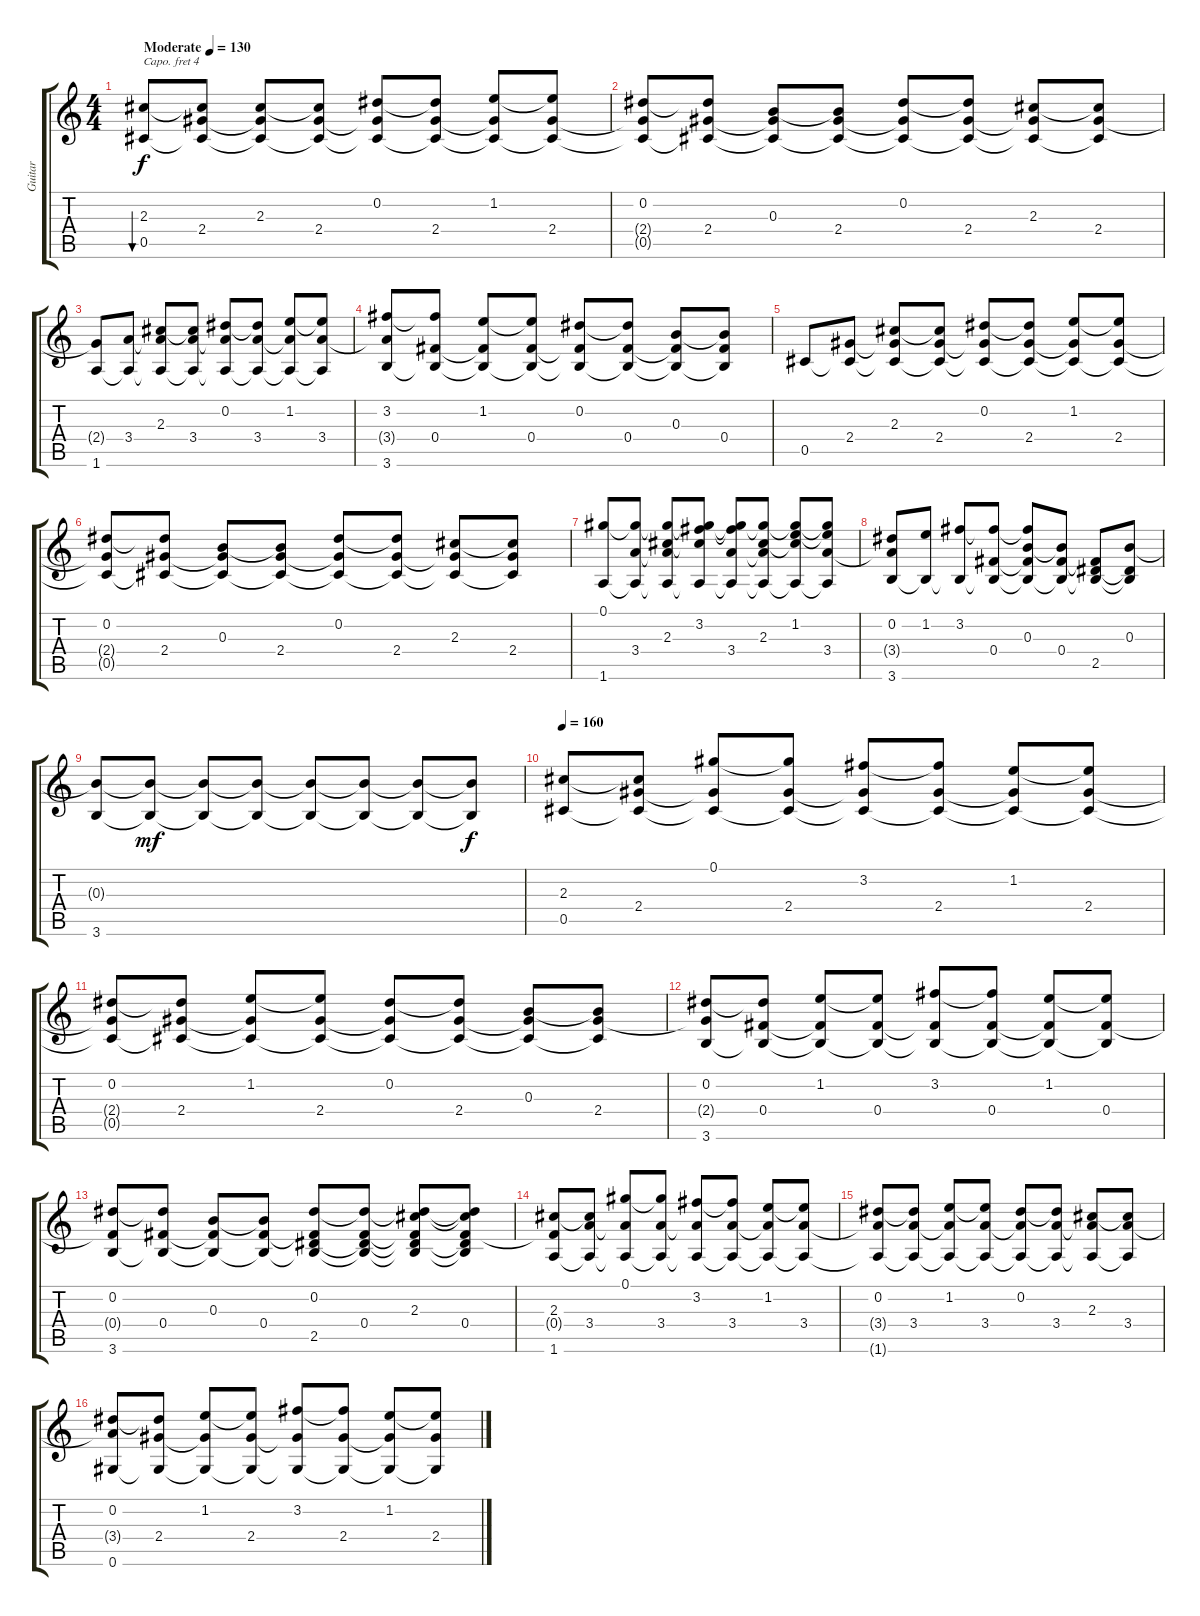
\track ("Guitar" "Guitar") {instrument acousticguitarsteel}
\staff {score tabs}
\capo 4
\tuning (E4 B3 G3 D3 A2 E2) {hide}
\ts (4 4)
\tempo (130 "Moderate")
\clef g2
\ks c
(2.3 0.5).8{bu 120 dy f instrument acousticguitarsteel} (2.3{t} 2.4 0.5{t}).8 (2.3 2.4{t} 0.5{t}).8 (2.3{t} 2.4 0.5{t}).8 (0.2 2.4{t} 0.5{t}).8 (0.2{t} 2.4 0.5{t}).8 (1.2 2.4{t} 0.5{t}).8 (1.2{t} 2.4 0.5{t}).8 |
(0.2 2.4{t} 0.5{t}).8 (0.2{t} 2.4 0.5{t}).8 (0.3 2.4{t} 0.5{t}).8 (0.3{t} 2.4 0.5{t}).8 (0.2 2.4{t} 0.5{t}).8 (0.2{t} 2.4 0.5{t}).8 (2.3 2.4{t} 0.5{t}).8 (2.3{t} 2.4 0.5{t}).8 |
(2.4{t} 1.6).8 (3.4 1.6{t}).8 (2.3 3.4{t} 1.6{t}).8 (2.3{t} 3.4 1.6{t}).8 (0.2 3.4{t} 1.6{t}).8 (0.2{t} 3.4 1.6{t}).8 (1.2 3.4{t} 1.6{t}).8 (1.2{t} 3.4 1.6{t}).8 |
(3.2 3.4{t} 3.6).8 (3.2{t} 0.4 3.6{t}).8 (1.2 0.4{t} 3.6{t}).8 (1.2{t} 0.4 3.6{t}).8 (0.2 0.4{t} 3.6{t}).8 (0.2{t} 0.4 3.6{t}).8 (0.3 0.4{t} 3.6{t}).8 (0.3{t} 0.4 3.6{t}).8 |
0.5.8 (2.4 0.5{t}).8 (2.3 2.4{t} 0.5{t}).8 (2.3{t} 2.4 0.5{t}).8 (0.2 2.4{t} 0.5{t}).8 (0.2{t} 2.4 0.5{t}).8 (1.2 2.4{t} 0.5{t}).8 (1.2{t} 2.4 0.5{t}).8 |
(0.2 2.4{t} 0.5{t}).8 (0.2{t} 2.4 0.5{t}).8 (0.3 2.4{t} 0.5{t}).8 (0.3{t} 2.4 0.5{t}).8 (0.2 2.4{t} 0.5{t}).8 (0.2{t} 2.4 0.5{t}).8 (2.3 2.4{t} 0.5{t}).8 (2.3{t} 2.4 0.5{t}).8 |
(0.1 1.6).8 (0.1{t} 3.4 1.6{t}).8 (0.1{t} 2.3 3.4{t} 1.6{t}).8 (0.1{t} 3.2 2.3{t} 1.6{t}).8 (0.1{t} 3.2{t} 3.4 1.6{t}).8 (0.1{t} 2.3 3.4{t} 1.6{t}).8 (0.1{t} 1.2 2.3{t} 1.6{t}).8 (0.1{t} 1.2{t} 3.4 1.6{t}).8 |
(0.2 3.4{t} 3.6).8 (1.2 3.6{t}).8 (3.2 3.6{t}).8 (3.2{t} 0.4 3.6{t}).8 (3.2{t} 0.3 0.4{t} 3.6{t}).8 (0.3{t} 0.4 3.6{t}).8 (0.4{t} 2.5 3.6{t}).8 (0.3 2.5{t} 3.6{t}).8 |
(0.3{t} 3.6).8 (0.3{t} 3.6{t}).8{dy mf} (0.3{t} 3.6{t}).8 (0.3{t} 3.6{t}).8 (0.3{t} 3.6{t}).8 (0.3{t} 3.6{t}).8 (0.3{t} 3.6{t}).8 (0.3{t} 3.6{t}).8{dy f} |
\tempo 160
(2.3 0.5).8 (2.3{t} 2.4 0.5{t}).8 (0.1 2.4{t} 0.5{t}).8 (0.1{t} 2.4 0.5{t}).8 (3.2 2.4{t} 0.5{t}).8 (3.2{t} 2.4 0.5{t}).8 (1.2 2.4{t} 0.5{t}).8 (1.2{t} 2.4 0.5{t}).8 |
(0.2 2.4{t} 0.5{t}).8 (0.2{t} 2.4 0.5{t}).8 (1.2 2.4{t} 0.5{t}).8 (1.2{t} 2.4 0.5{t}).8 (0.2 2.4{t} 0.5{t}).8 (0.2{t} 2.4 0.5{t}).8 (0.3 2.4{t} 0.5{t}).8 (0.3{t} 2.4 0.5{t}).8 |
(0.2 2.4{t} 3.6).8 (0.2{t} 0.4 3.6{t}).8 (1.2 0.4{t} 3.6{t}).8 (1.2{t} 0.4 3.6{t}).8 (3.2 0.4{t} 3.6{t}).8 (3.2{t} 0.4 3.6{t}).8 (1.2 0.4{t} 3.6{t}).8 (1.2{t} 0.4 3.6{t}).8 |
(0.2 0.4{t} 3.6).8 (0.2{t} 0.4 3.6{t}).8 (0.3 0.4{t} 3.6{t}).8 (0.3{t} 0.4 3.6{t}).8 (0.2 0.4{t} 2.5 3.6{t}).8 (0.2{t} 0.4 2.5{t} 3.6{t}).8 (0.2{t} 2.3 0.4{t} 2.5{t} 3.6{t}).8 (0.2{t} 2.3{t} 0.4 2.5{t} 3.6{t}).8 |
(2.3 0.4{t} 1.6).8 (2.3{t} 3.4 1.6{t}).8 (0.1 3.4{t} 1.6{t}).8 (0.1{t} 3.4 1.6{t}).8 (3.2 3.4{t} 1.6{t}).8 (3.2{t} 3.4 1.6{t}).8 (1.2 3.4{t} 1.6{t}).8 (1.2{t} 3.4 1.6{t}).8 |
(0.2 3.4{t} 1.6{t}).8 (0.2{t} 3.4 1.6{t}).8 (1.2 3.4{t} 1.6{t}).8 (1.2{t} 3.4 1.6{t}).8 (0.2 3.4{t} 1.6{t}).8 (0.2{t} 3.4 1.6{t}).8 (2.3 3.4{t} 1.6{t}).8 (2.3{t} 3.4 1.6{t}).8 |
(0.2 3.4{t} 0.6).8 (0.2{t} 2.4 0.6{t}).8 (1.2 2.4{t} 0.6{t}).8 (1.2{t} 2.4 0.6{t}).8 (3.2 2.4{t} 0.6{t}).8 (3.2{t} 2.4 0.6{t}).8 (1.2 2.4{t} 0.6{t}).8 (1.2{t} 2.4 0.6{t}).8
